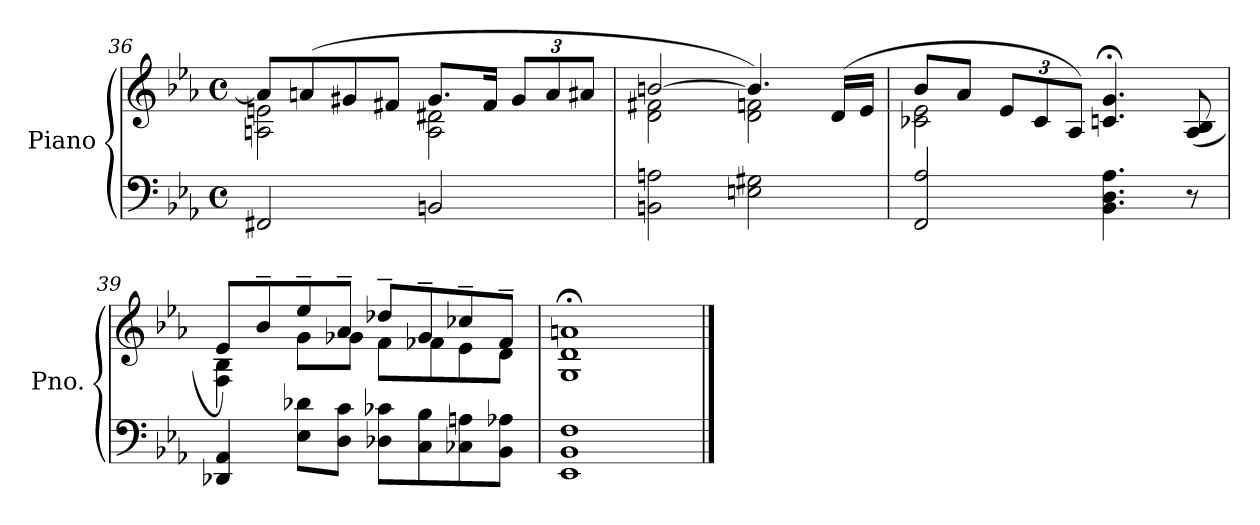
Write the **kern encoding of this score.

**kern	**kern
*part1	*part1
*staff2	*staff1
*I"Piano	*
*I'Pno.	*
*clefF4	*clefG2
*k[b-e-a-]	*k[b-e-a-]
*M4/4	*M4/4
*met(c)	*met(c)
=36	=36
*	*^
2FF#X/	8a/L]	2An\ 2en\
.	(>8an/	.
.	8g#X/	.
.	8f#X/J	.
2BBn/	8.g#/L	2A\ 2d#X\
.	16f#/Jk	.
*	*Xbrackettup	*
.	12g#/L	.
.	12a/	.
.	12a#X/J	.
=37	=37	=37
2BBn\ 2An\	[2bn/	2d\ 2f#X\
2En\ 2G#X\	4.b/])	2d\ 2fn\
.	(>16d/LL	.
.	16e-/JJ	.
!!LO:PB:g=z	!!
=38	=38	=38
2FF/ 2A-/	8b-/L	2c-X\ 2e-\
.	8a-/J	.
.	12e-/L	.
.	12c-/	.
.	12A-/J)	.
4.BB-\ 4.D\ 4.A-\	4.cn/;< 4.g/;<	2ryy
8r	(>8A-/ 8B-/	.
=39	=39	=39
4DD-X/ 4AA-/	8e-/L)	4F\ 4B-\
.	8b-~/	.
8E-\ 8d-X\L	8ee-~/	8g\L
8D\ 8c\J	8a-~/J	8g-X\J
8D-X\ 8c-X\L	8dd-X~/L	8f\L
8C\ 8B-\	8g-~/	8f-X\
8C-X\ 8An\	8cc-X~/	8e-\
8BB-\ 8A-X\J	8f-~/J	8d\J
*	*v	*v
=40	=40
1EE- 1BB- 1F	1G;< 1d;< 1an;<
==	==
*-	*-
